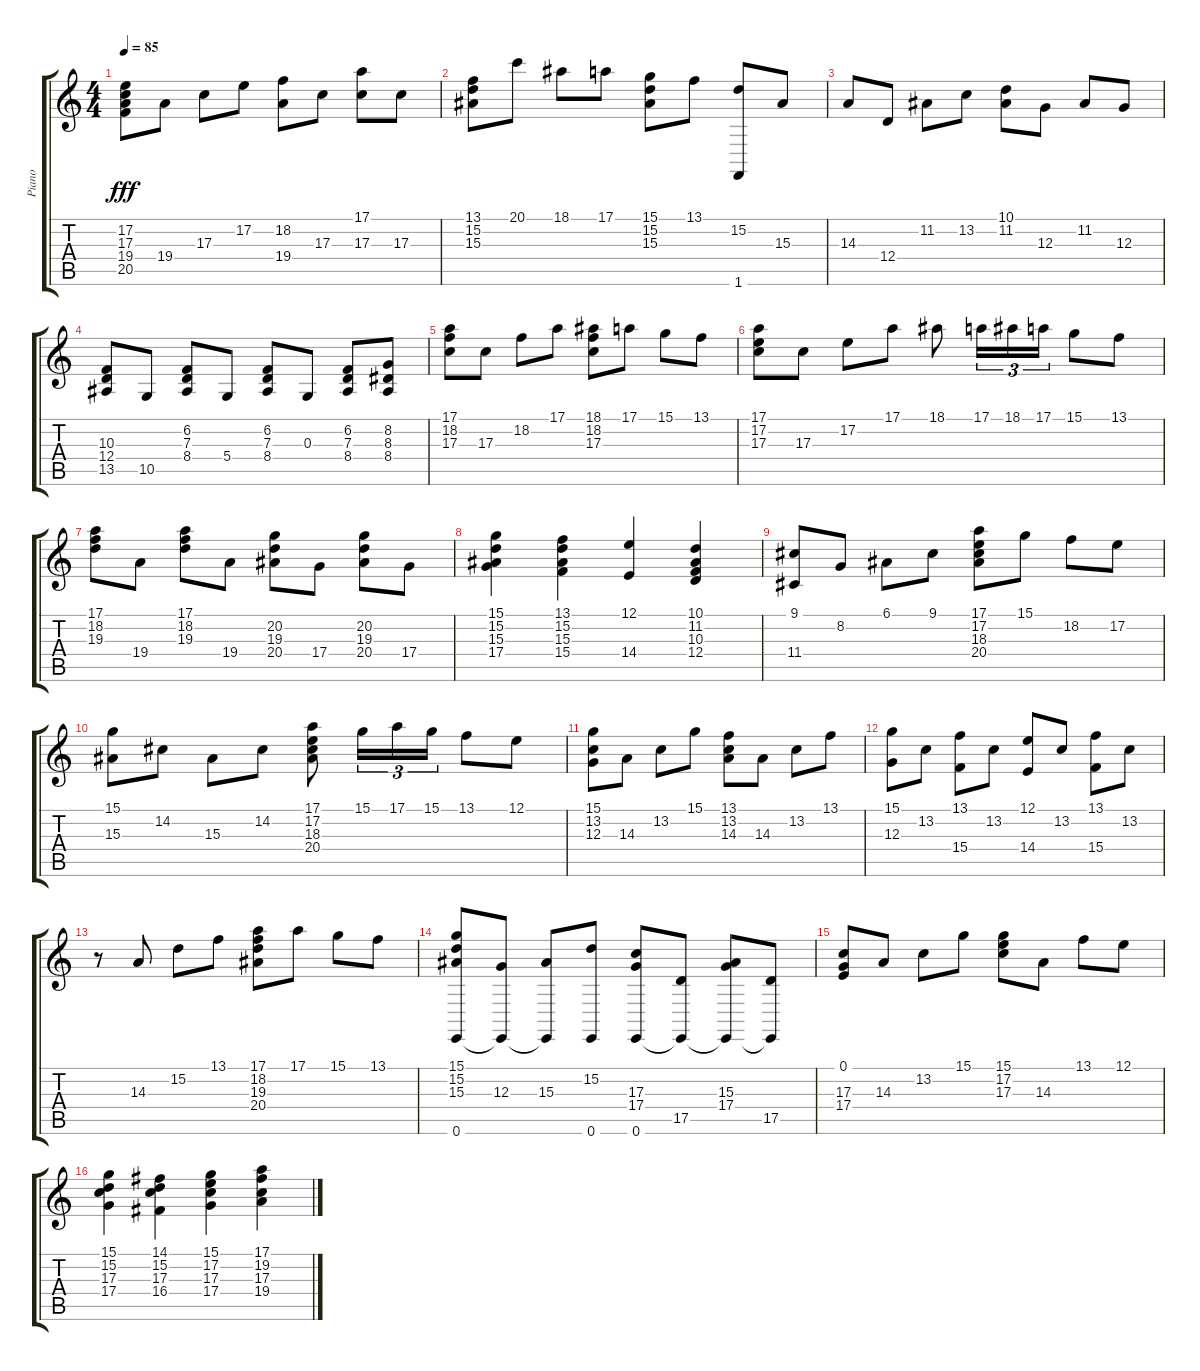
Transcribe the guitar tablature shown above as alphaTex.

\track ("Piano" "Piano") {instrument acousticgrandpiano}
\staff {score tabs}
\tuning (E4 B3 G3 D3 A2 E2) {hide}
\ts (4 4)
\tempo 85
\clef g2
\ks c
(17.2 17.3 19.4 20.5).8{dy fff} 19.4.8 17.3.8 17.2.8 (18.2 19.4).8 17.3.8 (17.1 17.3).8 17.3.8 |
(13.1 15.2 15.3).8 20.1.8 18.1.8 17.1.8 (15.1 15.2 15.3).8 13.1.8 (15.2 1.6).8 15.3.8 |
14.3.8 12.4.8 11.2.8 13.2.8 (10.1 11.2).8 12.3.8 11.2.8 12.3.8 |
(10.3 12.4 13.5).8 10.5.8 (6.2 7.3 8.4).8 5.4.8 (6.2 7.3 8.4).8 0.3.8 (6.2 7.3 8.4).8 (8.2 8.3 8.4).8 |
(17.1 18.2 17.3).8 17.3.8 18.2.8 17.1.8 (18.1 18.2 17.3).8 17.1.8 15.1.8 13.1.8 |
(17.1 17.2 17.3).8 17.3.8 17.2.8 17.1.8 18.1.8 17.1.16{tu (3 2)} 18.1.16{tu (3 2)} 17.1.16{tu (3 2)} 15.1.8 13.1.8 |
(17.1 18.2 19.3).8 19.4.8 (17.1 18.2 19.3).8 19.4.8 (20.2 19.3 20.4).8 17.4.8 (20.2 19.3 20.4).8 17.4.8 |
(15.1 15.2 15.3 17.4).4 (13.1 15.2 15.3 15.4).4 (12.1 14.4).4 (10.1 11.2 10.3 12.4).4 |
(9.1 11.4).8 8.2.8 6.1.8 9.1.8 (17.1 17.2 18.3 20.4).8 15.1.8 18.2.8 17.2.8 |
(15.1 15.3).8 14.2.8 15.3.8 14.2.8 (17.1 17.2 18.3 20.4).8 15.1.16{tu (3 2)} 17.1.16{tu (3 2)} 15.1.16{tu (3 2)} 13.1.8 12.1.8 |
(15.1 13.2 12.3).8 14.3.8 13.2.8 15.1.8 (13.1 13.2 14.3).8 14.3.8 13.2.8 13.1.8 |
(15.1 12.3).8 13.2.8 (13.1 15.4).8 13.2.8 (12.1 14.4).8 13.2.8 (13.1 15.4).8 13.2.8 |
r.8 14.3.8 15.2.8 13.1.8 (17.1 18.2 19.3 20.4).8 17.1.8 15.1.8 13.1.8 |
(15.1 15.2 15.3 0.6).8 (12.3 0.6{t}).8 (15.3 0.6{t}).8 (15.2 0.6).8 (17.3 17.4 0.6).8 (17.5 0.6{t}).8 (15.3 17.4 0.6{t}).8 (17.5 0.6{t}).8 |
(0.1 17.3 17.4).8 14.3.8 13.2.8 15.1.8 (15.1 17.2 17.3).8 14.3.8 13.1.8 12.1.8 |
(15.1 15.2 17.3 17.4).4 (14.1 15.2 17.3 16.4).4 (15.1 17.2 17.3 17.4).4 (17.1 19.2 17.3 19.4).4
